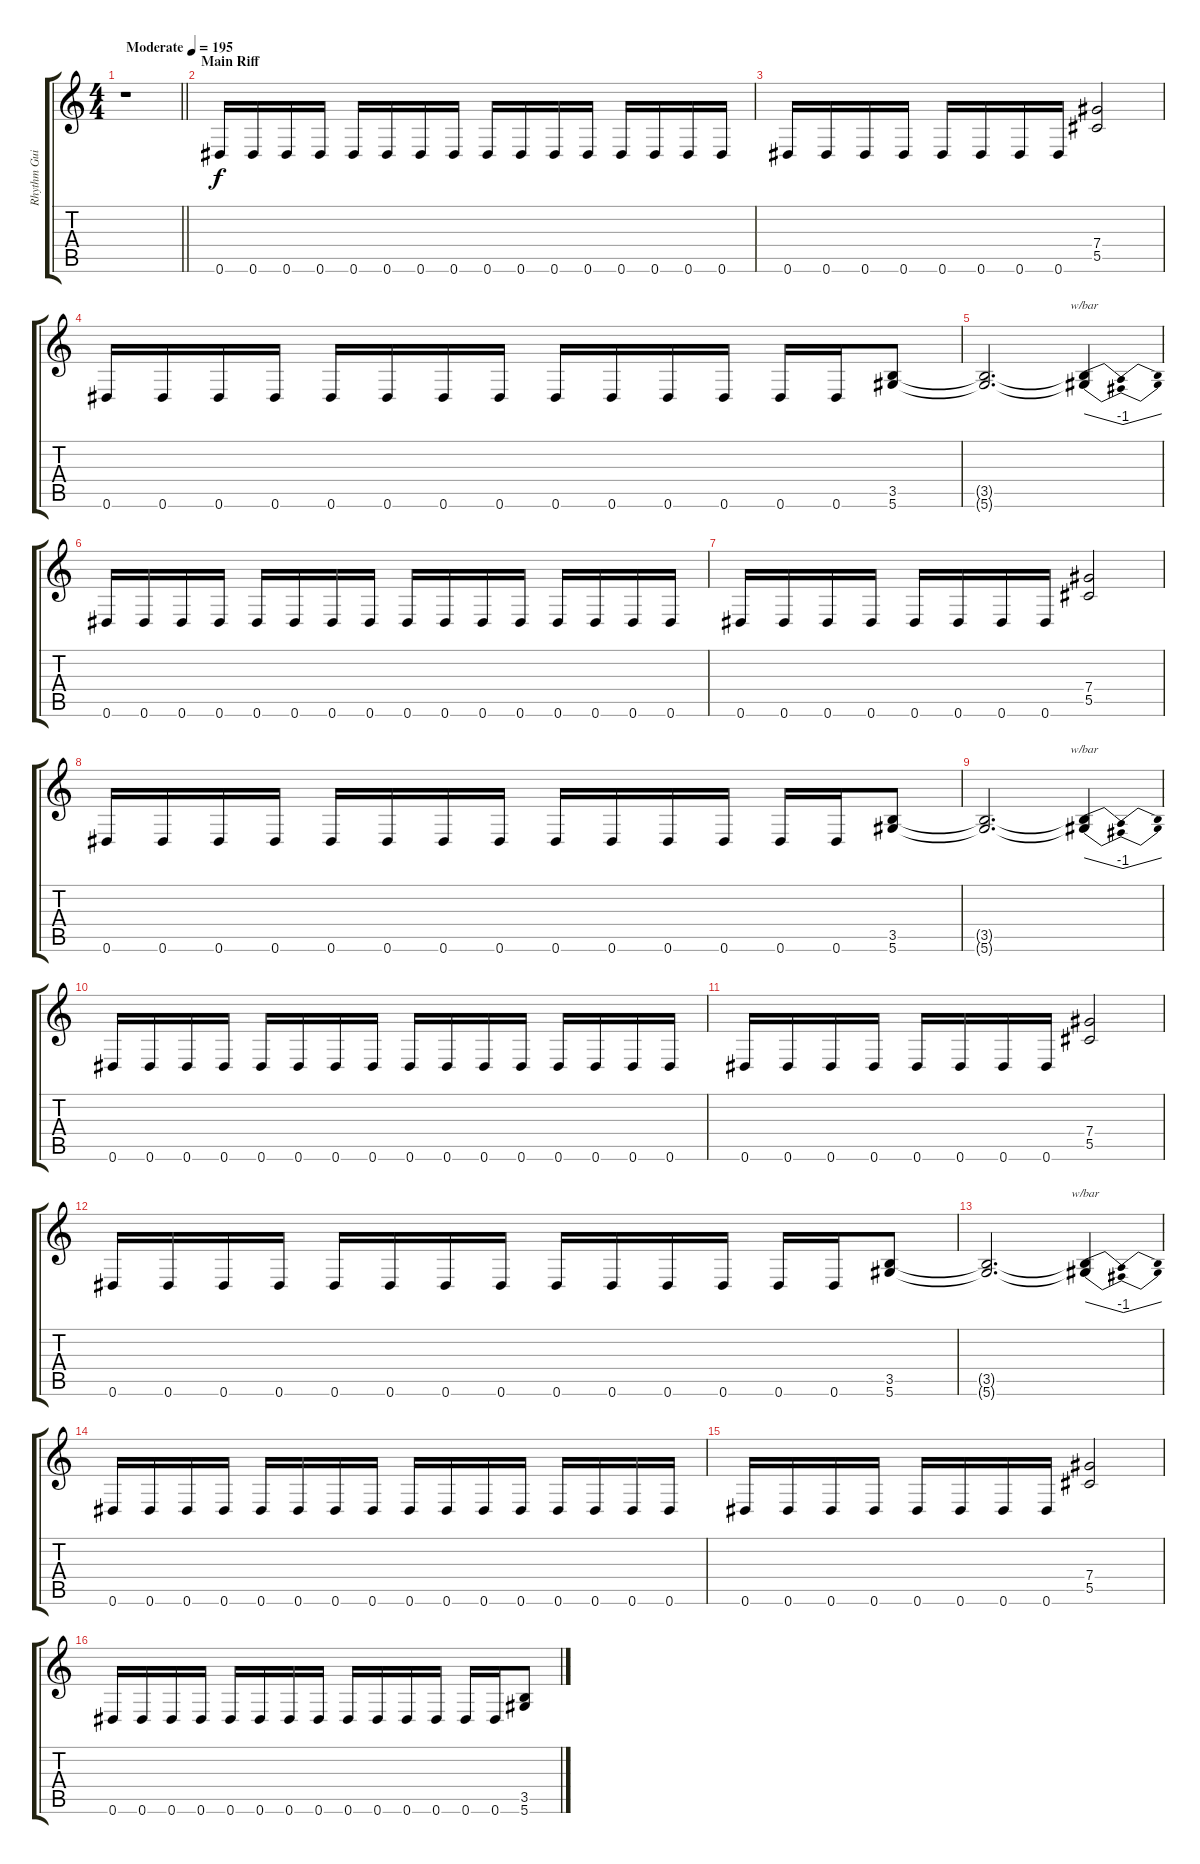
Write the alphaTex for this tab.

\track ("Rhythm Guitar" "Rhythm Gui") {instrument distortionguitar}
\staff {score tabs}
\tuning (Eb4 Bb3 Gb3 Db3 Ab2 Eb2) {hide}
\ts (4 4)
\tempo (195 "Moderate")
\clef g2
\barLineRight lightlight
\ks c
r.1{dy f instrument distortionguitar} |
\section ("" "Main Riff")
0.6.16 0.6.16 0.6.16 0.6.16 0.6.16 0.6.16 0.6.16 0.6.16 0.6.16 0.6.16 0.6.16 0.6.16 0.6.16 0.6.16 0.6.16 0.6.16 |
0.6.16 0.6.16 0.6.16 0.6.16 0.6.16 0.6.16 0.6.16 0.6.16 (7.4 5.5).2 |
0.6.16 0.6.16 0.6.16 0.6.16 0.6.16 0.6.16 0.6.16 0.6.16 0.6.16 0.6.16 0.6.16 0.6.16 0.6.16 0.6.16 (3.5 5.6).8 |
(3.5{t} 5.6{t}).2{d} (3.5{t} 5.6{t}).4{tbe (dip default 0 0 30 -4 60 0)} |
0.6.16 0.6.16 0.6.16 0.6.16 0.6.16 0.6.16 0.6.16 0.6.16 0.6.16 0.6.16 0.6.16 0.6.16 0.6.16 0.6.16 0.6.16 0.6.16 |
0.6.16 0.6.16 0.6.16 0.6.16 0.6.16 0.6.16 0.6.16 0.6.16 (7.4 5.5).2 |
0.6.16 0.6.16 0.6.16 0.6.16 0.6.16 0.6.16 0.6.16 0.6.16 0.6.16 0.6.16 0.6.16 0.6.16 0.6.16 0.6.16 (3.5 5.6).8 |
(3.5{t} 5.6{t}).2{d} (3.5{t} 5.6{t}).4{tbe (dip default 0 0 30 -4 60 0)} |
0.6.16 0.6.16 0.6.16 0.6.16 0.6.16 0.6.16 0.6.16 0.6.16 0.6.16 0.6.16 0.6.16 0.6.16 0.6.16 0.6.16 0.6.16 0.6.16 |
0.6.16 0.6.16 0.6.16 0.6.16 0.6.16 0.6.16 0.6.16 0.6.16 (7.4 5.5).2 |
0.6.16 0.6.16 0.6.16 0.6.16 0.6.16 0.6.16 0.6.16 0.6.16 0.6.16 0.6.16 0.6.16 0.6.16 0.6.16 0.6.16 (3.5 5.6).8 |
(3.5{t} 5.6{t}).2{d} (3.5{t} 5.6{t}).4{tbe (dip default 0 0 30 -4 60 0)} |
0.6.16 0.6.16 0.6.16 0.6.16 0.6.16 0.6.16 0.6.16 0.6.16 0.6.16 0.6.16 0.6.16 0.6.16 0.6.16 0.6.16 0.6.16 0.6.16 |
0.6.16 0.6.16 0.6.16 0.6.16 0.6.16 0.6.16 0.6.16 0.6.16 (7.4 5.5).2 |
0.6.16 0.6.16 0.6.16 0.6.16 0.6.16 0.6.16 0.6.16 0.6.16 0.6.16 0.6.16 0.6.16 0.6.16 0.6.16 0.6.16 (3.5 5.6).8
